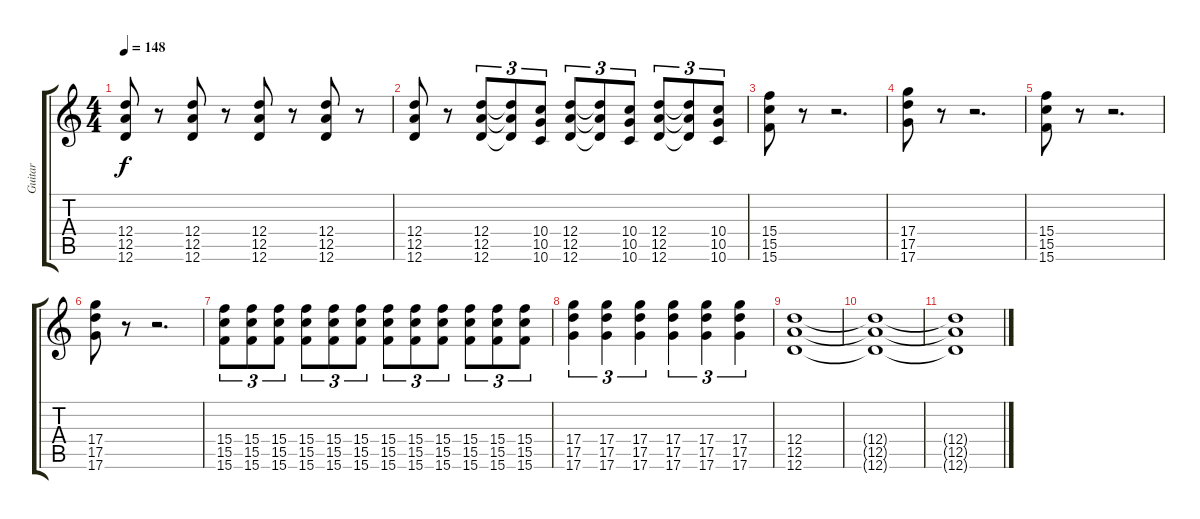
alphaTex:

\track ("Guitar" "Guitar") {instrument overdrivenguitar}
\staff {score tabs}
\tuning (E4 B3 G3 D3 A2 D2) {hide}
\ts (4 4)
\tempo 148
\clef g2
\ks c
(12.4 12.5 12.6).8{dy f} r.8 (12.4 12.5 12.6).8 r.8 (12.4 12.5 12.6).8 r.8 (12.4 12.5 12.6).8 r.8 |
(12.4 12.5 12.6).8 r.8 (12.4 12.5 12.6).8{tu (3 2)} (12.4{t} 12.5{t} 12.6{t}).8{tu (3 2)} (10.4 10.5 10.6).8{tu (3 2)} (12.4 12.5 12.6).8{tu (3 2)} (12.4{t} 12.5{t} 12.6{t}).8{tu (3 2)} (10.4 10.5 10.6).8{tu (3 2)} (12.4 12.5 12.6).8{tu (3 2)} (12.4{t} 12.5{t} 12.6{t}).8{tu (3 2)} (10.4 10.5 10.6).8{tu (3 2)} |
(15.4 15.5 15.6).8 r.8 r.2{d} |
(17.4 17.5 17.6).8 r.8 r.2{d} |
(15.4 15.5 15.6).8 r.8 r.2{d} |
(17.4 17.5 17.6).8 r.8 r.2{d} |
(15.4 15.5 15.6).8{tu (3 2)} (15.4 15.5 15.6).8{tu (3 2)} (15.4 15.5 15.6).8{tu (3 2)} (15.4 15.5 15.6).8{tu (3 2)} (15.4 15.5 15.6).8{tu (3 2)} (15.4 15.5 15.6).8{tu (3 2)} (15.4 15.5 15.6).8{tu (3 2)} (15.4 15.5 15.6).8{tu (3 2)} (15.4 15.5 15.6).8{tu (3 2)} (15.4 15.5 15.6).8{tu (3 2)} (15.4 15.5 15.6).8{tu (3 2)} (15.4 15.5 15.6).8{tu (3 2)} |
(17.4 17.5 17.6).4{tu (3 2)} (17.4 17.5 17.6).4{tu (3 2)} (17.4 17.5 17.6).4{tu (3 2)} (17.4 17.5 17.6).4{tu (3 2)} (17.4 17.5 17.6).4{tu (3 2)} (17.4 17.5 17.6).4{tu (3 2)} |
(12.4 12.5 12.6).1 |
(12.4{t} 12.5{t} 12.6{t}).1 |
(12.4{t} 12.5{t} 12.6{t}).1
